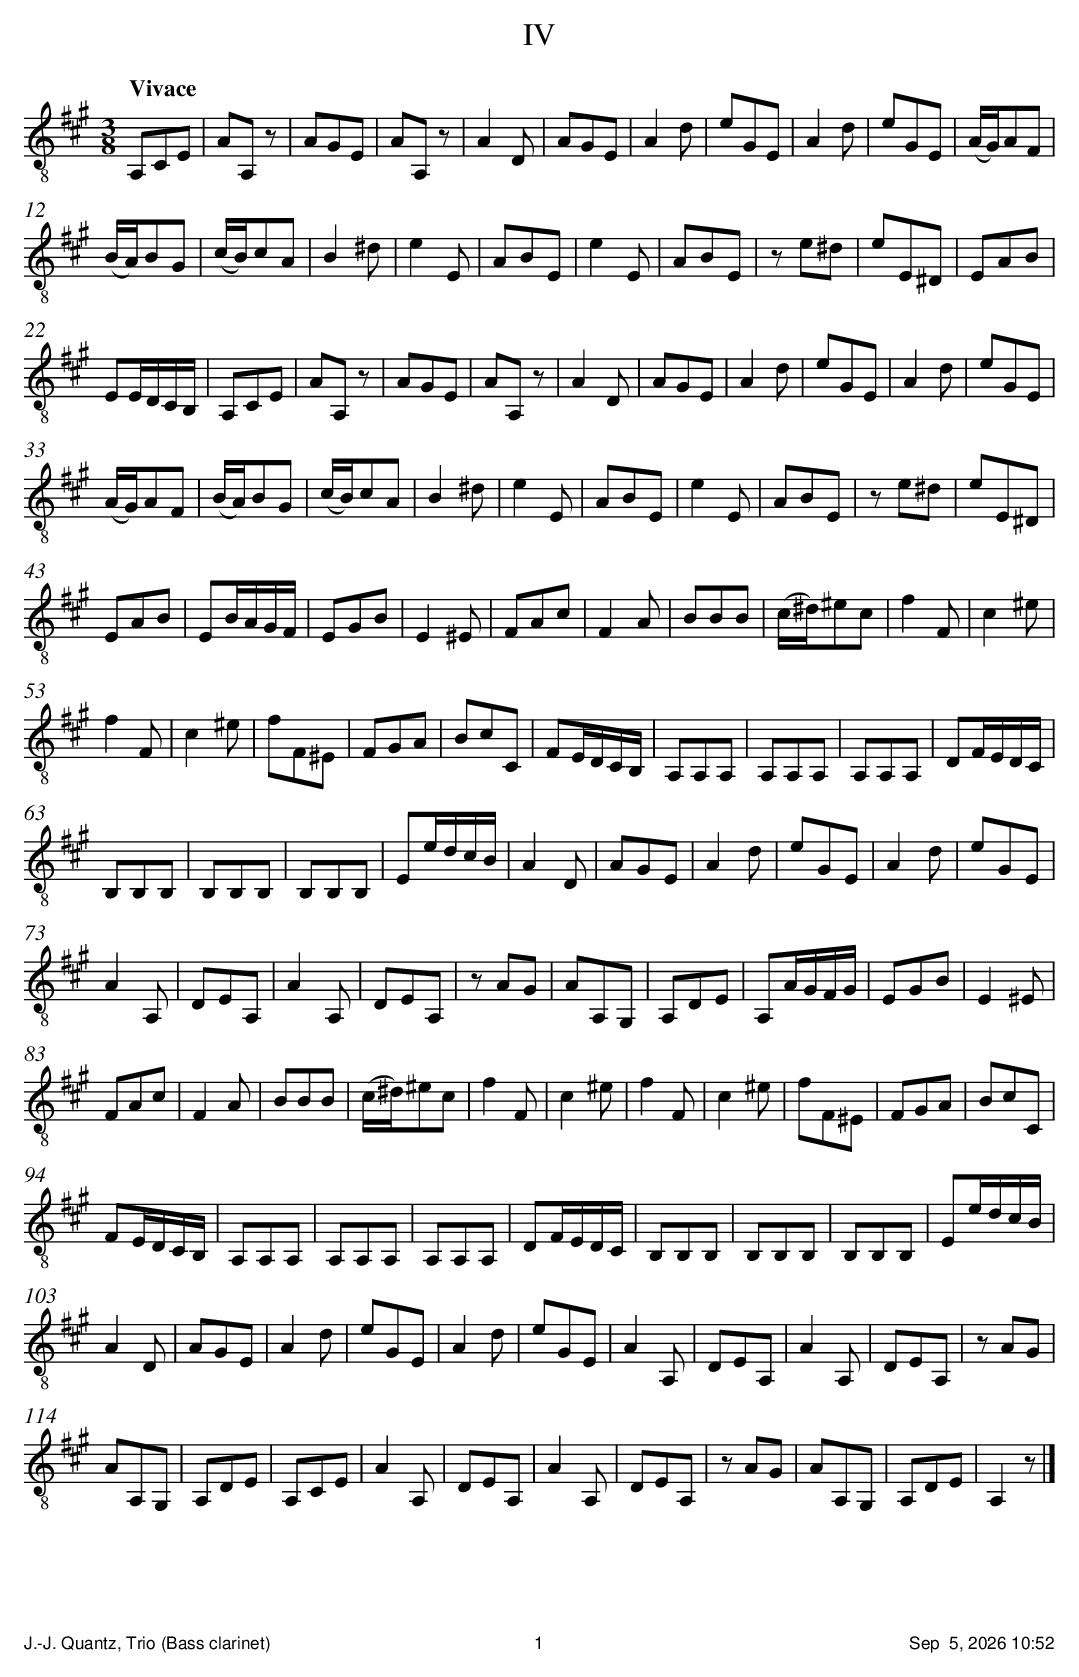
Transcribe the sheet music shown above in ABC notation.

X:1
T:IV
M:3/8
L:1/8
Q:"Vivace"
K:Amaj clef=treble_8
A,,C,E, | A,A,, z | A,G,E, | A,A,, z | A,2 D, | A,G,E, | A,2 D | EG,E, | A,2 D | EG,E, | (A,/2G,/2)A,F, |
(B,/2A,/2)B,G, | (C/2B,/2)CA, | B,2 ^D | E2 E, | A,B,E, | E2 E, | A,B,E, | z E^D | EE,^D, | E,A,B, |
E,E,/2D,/2C,/2B,,/2 | A,,C,E, | A,A,, z | A,G,E, | A,A,, z | A,2 D, | A,G,E, | A,2 D | EG,E, | A,2 D | EG,E, |
(A,/2G,/2)A,F, | (B,/2A,/2)B,G, | (C/2B,/2)CA, | B,2 ^D | E2 E, | A,B,E, | E2 E, | A,B,E, | z E^D | EE,^D, |
E,A,B, | E,B,/2A,/2G,/2F,/2 | E,G,B, | E,2 ^E, | F,A,C | F,2 A, | B,B,B, | (C/2^D/2)^EC | F2 F, | C2 ^E |
F2 F, | C2 ^E | FF,^E, | F,G,A, | B,CC, | F,E,/2D,/2C,/2B,,/2 | A,,A,,A,, | A,,A,,A,, | A,,A,,A,, | D,F,/2E,/2D,/2C,/2 |
B,,B,,B,, | B,,B,,B,, | B,,B,,B,, | E,E/2D/2C/2B,/2 | A,2 D, | A,G,E, | A,2 D | EG,E, | A,2 D | EG,E, |
A,2 A,, | D,E,A,, | A,2 A,, | D,E,A,, | z A,G, | A,A,,G,, | A,,D,E, | A,,A,/2G,/2F,/2G,/2 | E,G,B, | E,2 ^E, |
F,A,C | F,2 A, | B,B,B, | (C/2^D/2)^EC | F2 F, | C2 ^E | F2 F, | C2 ^E | FF,^E, | F,G,A, | B,CC, |
F,E,/2D,/2C,/2B,,/2 | A,,A,,A,, | A,,A,,A,, | A,,A,,A,, | D,F,/2E,/2D,/2C,/2 | B,,B,,B,, | B,,B,,B,, | B,,B,,B,, | E,E/2D/2C/2B,/2 |
A,2 D, | A,G,E, | A,2 D | EG,E, | A,2 D | EG,E, | A,2 A,, | D,E,A,, | A,2 A,, | D,E,A,, | z A,G, |
A,A,,G,, | A,,D,E, | A,,C,E, | A,2 A,, | D,E,A,, | A,2 A,, | D,E,A,, | z A,G, | A,A,,G,, | A,,D,E, | A,,2 z |]
